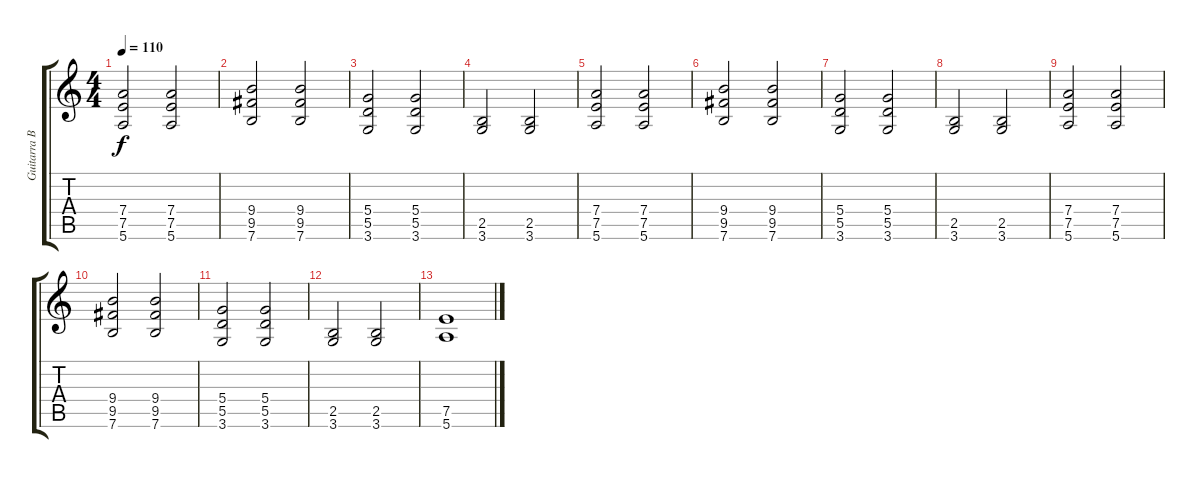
\track ("Guitarra Base" "Guitarra B") {instrument acousticguitarnylon}
\staff {score tabs}
\tuning (E4 B3 G3 D3 A2 E2) {hide}
\ts (4 4)
\tempo 110
\clef g2
\ks c
(7.4 7.5 5.6).2{dy f instrument acousticguitarnylon} (7.4 7.5 5.6).2 |
(9.4 9.5 7.6).2 (9.4 9.5 7.6).2 |
(5.4 5.5 3.6).2 (5.4 5.5 3.6).2 |
(2.5 3.6).2 (2.5 3.6).2 |
(7.4 7.5 5.6).2{instrument acousticguitarnylon} (7.4 7.5 5.6).2 |
(9.4 9.5 7.6).2 (9.4 9.5 7.6).2 |
(5.4 5.5 3.6).2 (5.4 5.5 3.6).2 |
(2.5 3.6).2 (2.5 3.6).2 |
(7.4 7.5 5.6).2{instrument acousticguitarnylon} (7.4 7.5 5.6).2 |
(9.4 9.5 7.6).2 (9.4 9.5 7.6).2 |
(5.4 5.5 3.6).2 (5.4 5.5 3.6).2 |
(2.5 3.6).2 (2.5 3.6).2 |
(7.5 5.6).1
